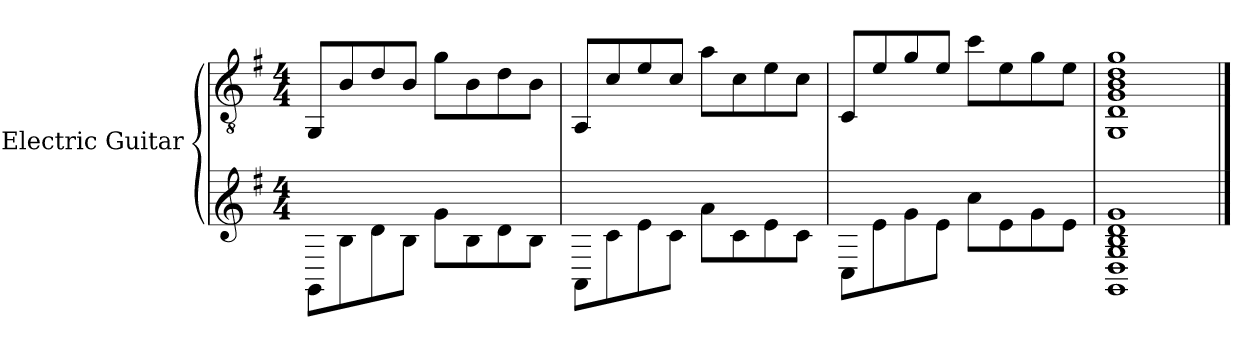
**kern	**kern
*part1	*part1
*staff2	*staff1
*I"Electric Guitar	*
*I'El. Guit.	*
*stria6	*
*	*clefGv2
*k[f#]	*k[f#]
*M4/4	*M4/4
*MM120	*MM120
=1	=1
8GG\L	8GG/L
8B\	8B/
8d\	8d/
8B\J	8B/J
8g\L	8g\L
8B\	8B\
8d\	8d\
8B\J	8B\J
=2	=2
8AA\L	8AA/L
8c\	8c/
8e\	8e/
8c\J	8c/J
8a\L	8a\L
8c\	8c\
8e\	8e\
8c\J	8c\J
=3	=3
8C\L	8C/L
8e\	8e/
8g\	8g/
8e\J	8e/J
8cc\L	8cc\L
8e\	8e\
8g\	8g\
8e\J	8e\J
=4	=4
1GG 1D 1G 1B 1d 1g	1GG 1D 1G 1B 1d 1g
==	==
*-	*-
